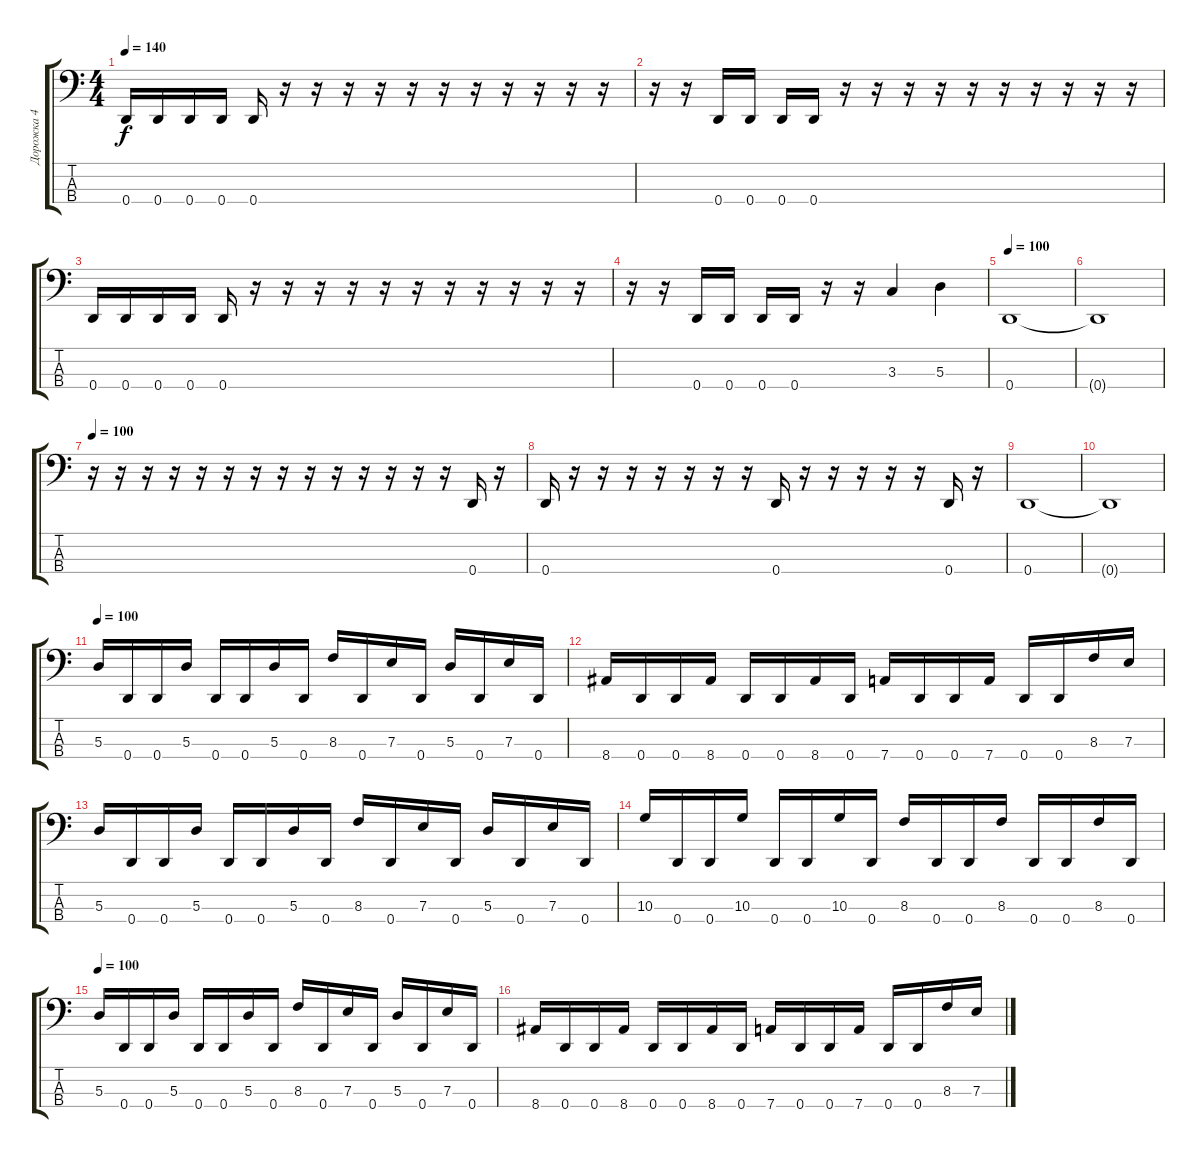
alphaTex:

\track ("Дорожка 4" "Дорожка 4") {instrument electricbasspick}
\staff {score tabs}
\tuning (G2 D2 A1 D1) {hide}
\ts (4 4)
\tempo 140
\clef f4
\ks c
0.4.16{dy f} 0.4.16 0.4.16 0.4.16 0.4.16 r.16 r.16 r.16 r.16 r.16 r.16 r.16 r.16 r.16 r.16 r.16 |
r.16 r.16 0.4.16 0.4.16 0.4.16 0.4.16 r.16 r.16 r.16 r.16 r.16 r.16 r.16 r.16 r.16 r.16 |
0.4.16 0.4.16 0.4.16 0.4.16 0.4.16 r.16 r.16 r.16 r.16 r.16 r.16 r.16 r.16 r.16 r.16 r.16 |
r.16 r.16 0.4.16 0.4.16 0.4.16 0.4.16 r.16 r.16 3.3.4 5.3.4 |
\tempo 100
0.4.1 |
0.4{t}.1 |
\tempo 100
r.16 r.16 r.16 r.16 r.16 r.16 r.16 r.16 r.16 r.16 r.16 r.16 r.16 r.16 0.4.16 r.16 |
0.4.16 r.16 r.16 r.16 r.16 r.16 r.16 r.16 0.4.16 r.16 r.16 r.16 r.16 r.16 0.4.16 r.16 |
0.4.1 |
0.4{t}.1 |
\tempo 100
5.3.16 0.4.16 0.4.16 5.3.16 0.4.16 0.4.16 5.3.16 0.4.16 8.3.16 0.4.16 7.3.16 0.4.16 5.3.16 0.4.16 7.3.16 0.4.16 |
8.4.16 0.4.16 0.4.16 8.4.16 0.4.16 0.4.16 8.4.16 0.4.16 7.4.16 0.4.16 0.4.16 7.4.16 0.4.16 0.4.16 8.3.16 7.3.16 |
5.3.16 0.4.16 0.4.16 5.3.16 0.4.16 0.4.16 5.3.16 0.4.16 8.3.16 0.4.16 7.3.16 0.4.16 5.3.16 0.4.16 7.3.16 0.4.16 |
10.3.16 0.4.16 0.4.16 10.3.16 0.4.16 0.4.16 10.3.16 0.4.16 8.3.16 0.4.16 0.4.16 8.3.16 0.4.16 0.4.16 8.3.16 0.4.16 |
\tempo 100
5.3.16 0.4.16 0.4.16 5.3.16 0.4.16 0.4.16 5.3.16 0.4.16 8.3.16 0.4.16 7.3.16 0.4.16 5.3.16 0.4.16 7.3.16 0.4.16 |
8.4.16 0.4.16 0.4.16 8.4.16 0.4.16 0.4.16 8.4.16 0.4.16 7.4.16 0.4.16 0.4.16 7.4.16 0.4.16 0.4.16 8.3.16 7.3.16
